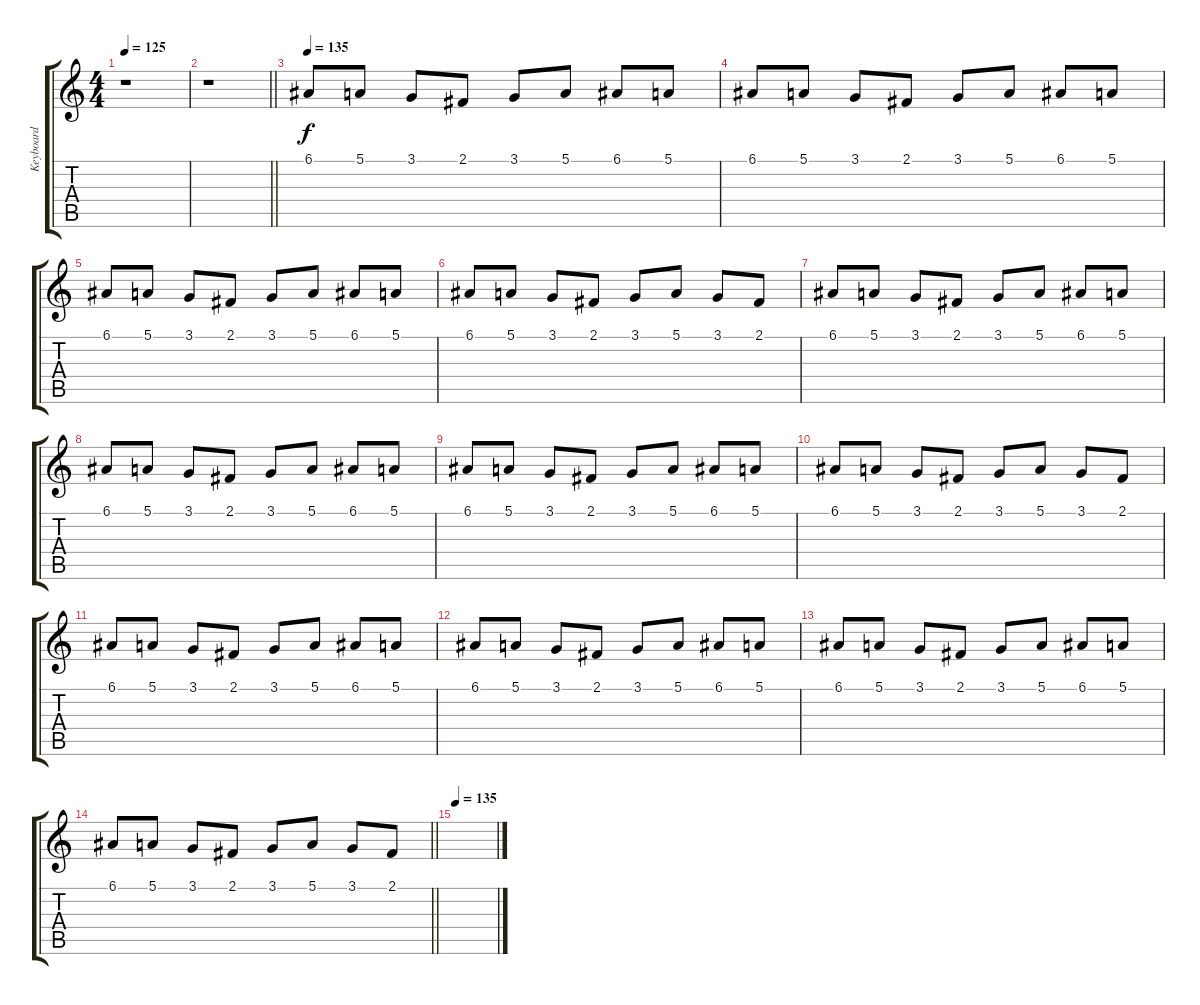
\track ("Keyboard" "Keyboard") {instrument stringensemble1}
\staff {score tabs}
\tuning (E4 B3 G3 D3 A2 E2) {hide}
\ts (4 4)
\tempo 125
\clef g2
\ks c
r.1{dy f} |
\barLineRight lightlight
r.1 |
\tempo 135
6.1.8{volume 16} 5.1.8 3.1.8 2.1.8 3.1.8 5.1.8 6.1.8 5.1.8 |
6.1.8 5.1.8 3.1.8 2.1.8 3.1.8 5.1.8 6.1.8 5.1.8 |
6.1.8 5.1.8 3.1.8 2.1.8 3.1.8 5.1.8 6.1.8 5.1.8 |
6.1.8 5.1.8 3.1.8 2.1.8 3.1.8 5.1.8 3.1.8 2.1.8 |
6.1.8 5.1.8 3.1.8 2.1.8 3.1.8 5.1.8 6.1.8 5.1.8 |
6.1.8{volume 16} 5.1.8 3.1.8 2.1.8 3.1.8 5.1.8 6.1.8 5.1.8 |
6.1.8 5.1.8 3.1.8 2.1.8 3.1.8 5.1.8 6.1.8 5.1.8 |
6.1.8 5.1.8 3.1.8 2.1.8 3.1.8 5.1.8 3.1.8 2.1.8 |
6.1.8 5.1.8 3.1.8 2.1.8 3.1.8 5.1.8 6.1.8 5.1.8 |
6.1.8 5.1.8 3.1.8 2.1.8 3.1.8 5.1.8 6.1.8 5.1.8 |
6.1.8 5.1.8 3.1.8 2.1.8 3.1.8 5.1.8 6.1.8 5.1.8 |
\barLineRight lightlight
6.1.8 5.1.8 3.1.8 2.1.8 3.1.8 5.1.8 3.1.8 2.1.8 |
\tempo 135
